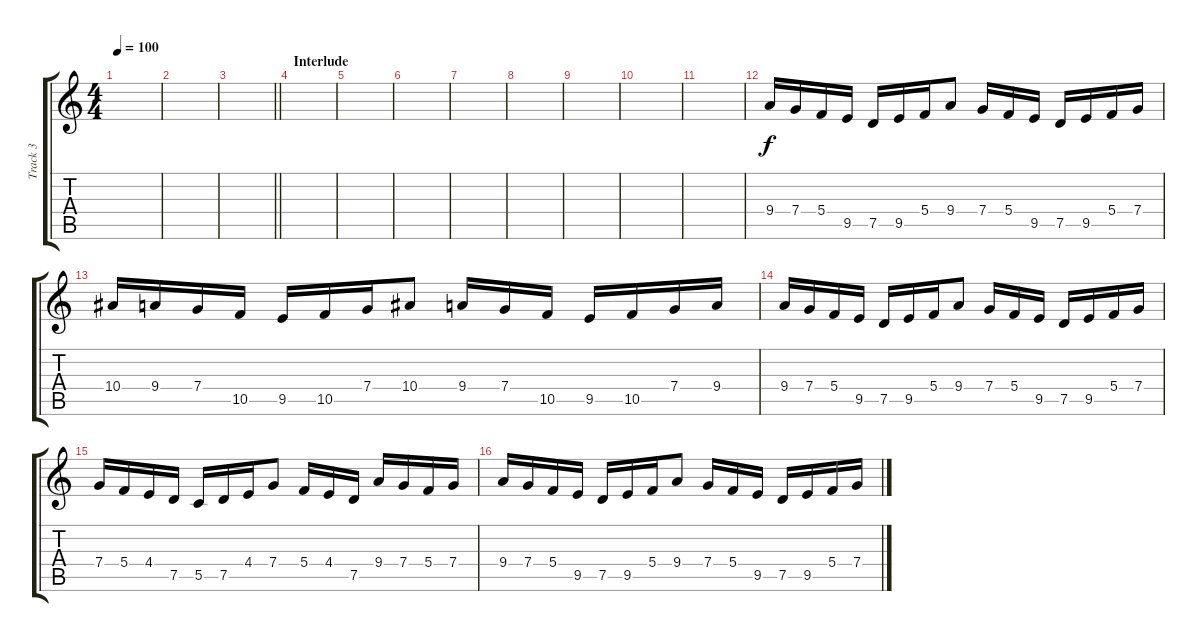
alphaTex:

\track ("Track 3" "Track 3") {instrument distortionguitar}
\staff {score tabs}
\tuning (D4 A3 F3 C3 G2 D2) {hide}
\ts (4 4)
\tempo 100
\clef g2
\ks c
|
|
\barLineRight lightlight
|
\section ("" "Interlude")
|
|
|
|
|
|
|
|
9.4.16 7.4.16 5.4.16 9.5.16 7.5.16 9.5.16 5.4.16 9.4.8 7.4.16 5.4.16 9.5.16 7.5.16 9.5.16 5.4.16 7.4.16 |
10.4.16 9.4.16 7.4.16 10.5.16 9.5.16 10.5.16 7.4.16 10.4.8 9.4.16 7.4.16 10.5.16 9.5.16 10.5.16 7.4.16 9.4.16 |
9.4.16 7.4.16 5.4.16 9.5.16 7.5.16 9.5.16 5.4.16 9.4.8 7.4.16 5.4.16 9.5.16 7.5.16 9.5.16 5.4.16 7.4.16 |
7.4.16 5.4.16 4.4.16 7.5.16 5.5.16 7.5.16 4.4.16 7.4.8 5.4.16 4.4.16 7.5.16 9.4.16 7.4.16 5.4.16 7.4.16 |
9.4.16 7.4.16 5.4.16 9.5.16 7.5.16 9.5.16 5.4.16 9.4.8 7.4.16 5.4.16 9.5.16 7.5.16 9.5.16 5.4.16 7.4.16
